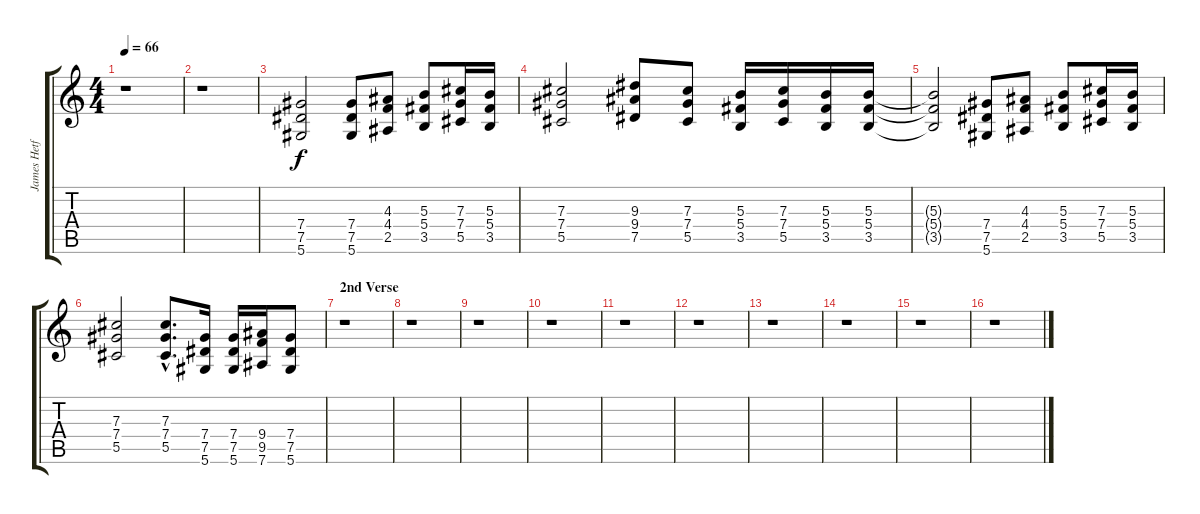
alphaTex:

\track ("James Hetfield (Distortion Guitar)" "James Hetf") {instrument distortionguitar}
\staff {score tabs}
\tuning (Eb4 Bb3 Gb3 Db3 Ab2 Eb2) {hide}
\ts (4 4)
\tempo 66
\clef g2
\ks c
r.1{dy f} |
r.1 |
(7.4 7.5 5.6).2 (7.4 7.5 5.6).8 (4.3 4.4 2.5).8 (5.3 5.4 3.5).8 (7.3 7.4 5.5).16 (5.3 5.4 3.5).16 |
(7.3 7.4 5.5).2 (9.3 9.4 7.5).8 (7.3 7.4 5.5).8 (5.3 5.4 3.5).16 (7.3 7.4 5.5).16 (5.3 5.4 3.5).16 (5.3 5.4 3.5).16 |
(5.3{t} 5.4{t} 3.5{t}).2 (7.4 7.5 5.6).8 (4.3 4.4 2.5).8 (5.3 5.4 3.5).8 (7.3 7.4 5.5).16 (5.3 5.4 3.5).16 |
(7.3 7.4 5.5).2 (7.3{hac} 7.4{hac} 5.5{hac}).8{d} (7.4 7.5 5.6).16 (7.4 7.5 5.6).16 (9.4 9.5 7.6).16 (7.4 7.5 5.6).8 |
\section ("" "2nd Verse")
r.1 |
r.1 |
r.1 |
r.1 |
r.1 |
r.1 |
r.1 |
r.1 |
r.1 |
r.1
